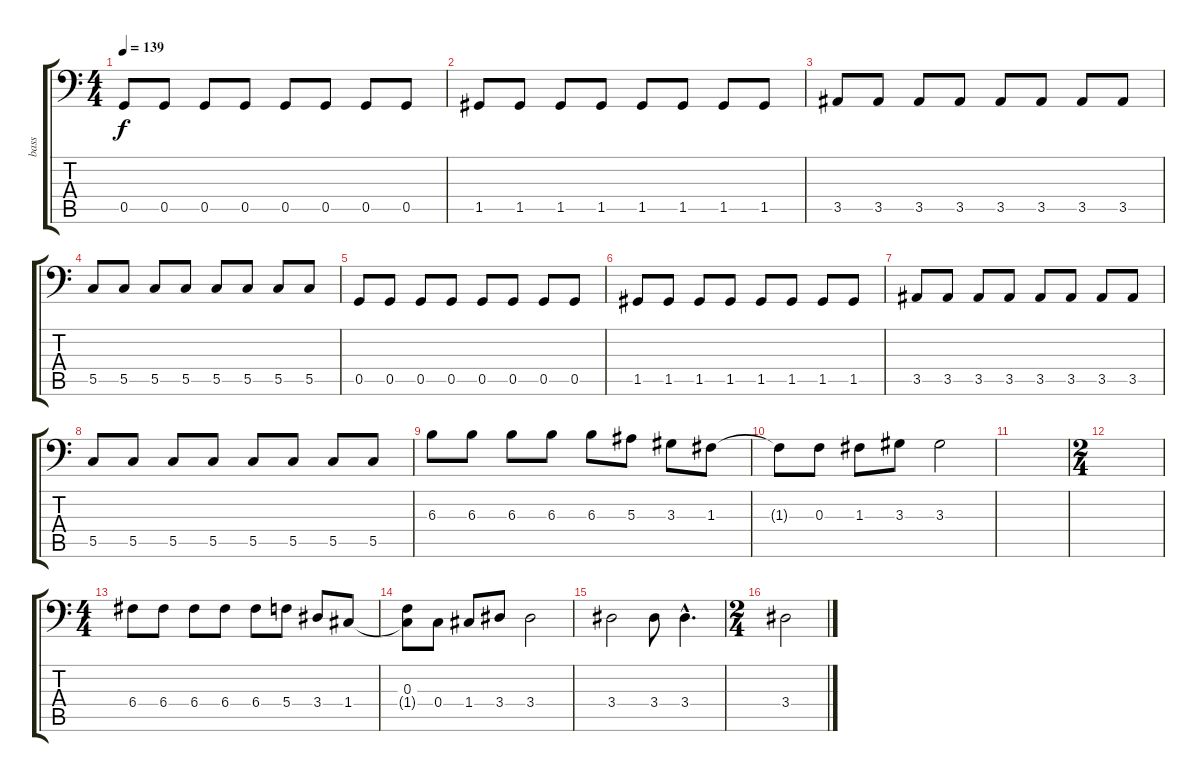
\track ("bass" "bass") {instrument electricbassfinger}
\staff {score tabs}
\tuning (D3 A2 F2 C2 G1 D1) {hide}
\ts (4 4)
\tempo 139
\clef f4
\ks c
0.5.8{dy f} 0.5.8 0.5.8 0.5.8 0.5.8 0.5.8 0.5.8 0.5.8 |
1.5.8 1.5.8 1.5.8 1.5.8 1.5.8 1.5.8 1.5.8 1.5.8 |
3.5.8 3.5.8 3.5.8 3.5.8 3.5.8 3.5.8 3.5.8 3.5.8 |
5.5.8 5.5.8 5.5.8 5.5.8 5.5.8 5.5.8 5.5.8 5.5.8 |
0.5.8 0.5.8 0.5.8 0.5.8 0.5.8 0.5.8 0.5.8 0.5.8 |
1.5.8 1.5.8 1.5.8 1.5.8 1.5.8 1.5.8 1.5.8 1.5.8 |
3.5.8 3.5.8 3.5.8 3.5.8 3.5.8 3.5.8 3.5.8 3.5.8 |
5.5.8 5.5.8 5.5.8 5.5.8 5.5.8 5.5.8 5.5.8 5.5.8 |
6.3.8 6.3.8 6.3.8 6.3.8 6.3.8 5.3.8 3.3.8 1.3.8 |
1.3{t}.8 0.3.8 1.3.8 3.3.8 3.3.2 |
|
\ts (2 4)
|
\ts (4 4)
6.4.8 6.4.8 6.4.8 6.4.8 6.4.8 5.4.8 3.4.8 1.4.8 |
(0.3 1.4{t}).8 0.4.8 1.4.8 3.4.8 3.4.2 |
3.4.2 3.4.8 3.4{hac}.4{d} |
\ts (2 4)
3.4.2
